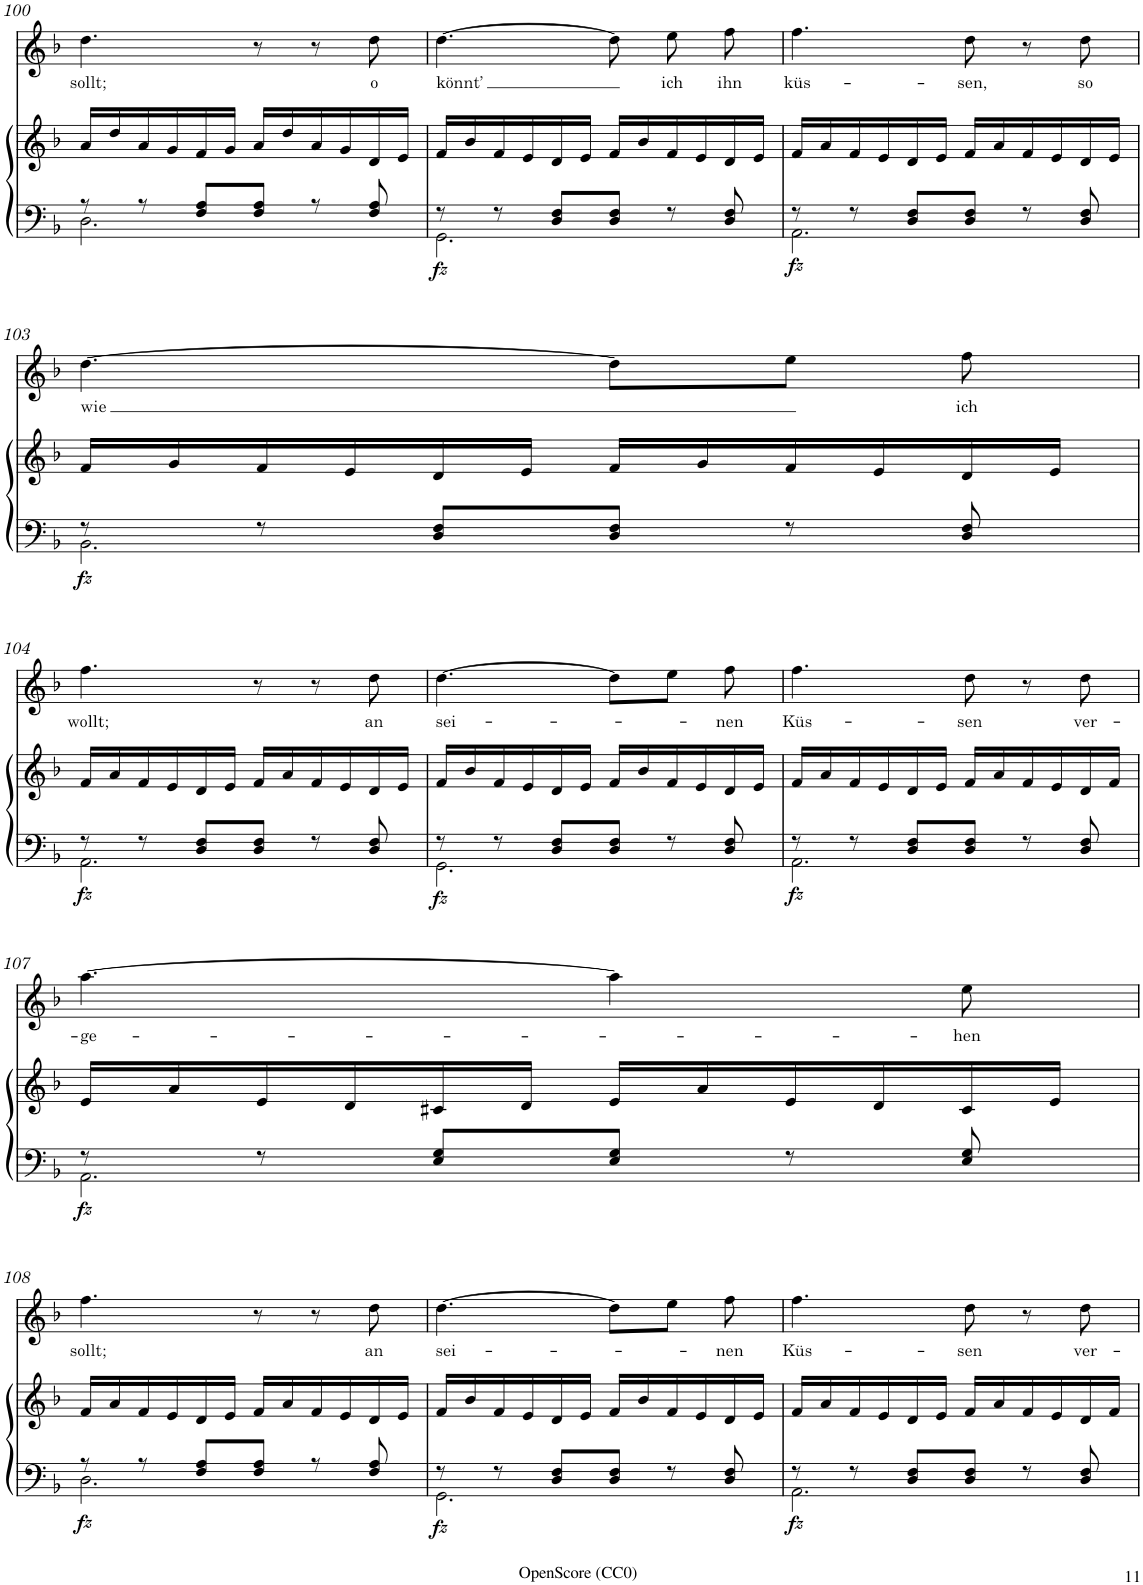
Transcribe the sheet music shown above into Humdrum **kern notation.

**kern	**kern	**dynam	**kern	**text
*part2	*part2	*part2	*part1	*part1
*staff3	*staff2	*staff2/3	*staff1	*staff1
*I"Pianoforte	*	*	*I"Singstimme Voice	*
*I'Pno	*	*	*	*
!!LO:PB:g=z
*clefF4	*clefG2	*	*clefG2	*
*k[b-]	*k[b-]	*	*k[b-]	*
*M6/8	*M6/8	*	*M6/8	*
=100	=100	=100	=100	=100
*^	*	*	*	*
!	!	!	!	!	!LO:LY:b
8r	2.D\	16a/LL	.	4.dd\	sollt;
.	.	16dd/	.	.	.
8r	.	16a/	.	.	.
.	.	16g/	.	.	.
8F/ 8A/L	.	16f/	.	.	.
.	.	16g/JJ	.	.	.
8F/ 8A/J	.	16a/LL	.	8r	.
.	.	16dd/	.	.	.
8r	.	16a/	.	8r	.
.	.	16g/	.	.	.
!	!	!	!	!	!LO:LY:b
8F/ 8A/	.	16d/	.	8dd\	o
.	.	16e/JJ	.	.	.
=101	=101	=101	=101	=101	=101
!	!	!	!LO:DY:b=2	!	!LO:LY:b
8r	2.GG\	16f/LL	fz	[4.dd\	könnt’
.	.	16b-/	.	.	.
8r	.	16f/	.	.	.
.	.	16e/	.	.	.
8D/ 8F/L	.	16d/	.	.	.
.	.	16e/JJ	.	.	.
8D/ 8F/J	.	16f/LL	.	8dd\]	.
.	.	16b-/	.	.	.
!	!	!	!	!	!LO:LY:b
8r	.	16f/	.	8ee\	ich
.	.	16e/	.	.	.
!	!	!	!	!	!LO:LY:b
8D/ 8F/	.	16d/	.	8ff\	ihn
.	.	16e/JJ	.	.	.
=102	=102	=102	=102	=102	=102
!	!	!	!LO:DY:b=2	!	!LO:LY:b
8r	2.AA\	16f/LL	fz	4.ff\	küs-
.	.	16a/	.	.	.
8r	.	16f/	.	.	.
.	.	16e/	.	.	.
8D/ 8F/L	.	16d/	.	.	.
.	.	16e/JJ	.	.	.
!	!	!	!	!	!LO:LY:b
8D/ 8F/J	.	16f/LL	.	8dd\	-sen,
.	.	16a/	.	.	.
8r	.	16f/	.	8r	.
.	.	16e/	.	.	.
!	!	!	!	!	!LO:LY:b
8D/ 8F/	.	16d/	.	8dd\	so
.	.	16e/JJ	.	.	.
!!LO:LB:g=z
=103	=103	=103	=103	=103	=103
!	!	!	!LO:DY:b=2	!	!LO:LY:b
8r	2.BB-\	16f/LL	fz	[4.dd\	wie
.	.	16g/	.	.	.
8r	.	16f/	.	.	.
.	.	16e/	.	.	.
8D/ 8F/L	.	16d/	.	.	.
.	.	16e/JJ	.	.	.
8D/ 8F/J	.	16f/LL	.	8dd\L]	.
.	.	16g/	.	.	.
8r	.	16f/	.	8ee\J	.
.	.	16e/	.	.	.
!	!	!	!	!	!LO:LY:b
8D/ 8F/	.	16d/	.	8ff\	ich
.	.	16e/JJ	.	.	.
!!LO:LB:g=z
=104	=104	=104	=104	=104	=104
!	!	!	!LO:DY:b=2	!	!LO:LY:b
8r	2.AA\	16f/LL	fz	4.ff\	wollt;
.	.	16a/	.	.	.
8r	.	16f/	.	.	.
.	.	16e/	.	.	.
8D/ 8F/L	.	16d/	.	.	.
.	.	16e/JJ	.	.	.
8D/ 8F/J	.	16f/LL	.	8r	.
.	.	16a/	.	.	.
8r	.	16f/	.	8r	.
.	.	16e/	.	.	.
!	!	!	!	!	!LO:LY:b
8D/ 8F/	.	16d/	.	8dd\	an
.	.	16e/JJ	.	.	.
=105	=105	=105	=105	=105	=105
!	!	!	!LO:DY:b=2	!	!LO:LY:b
8r	2.GG\	16f/LL	fz	[4.dd\	sei-
.	.	16b-/	.	.	.
8r	.	16f/	.	.	.
.	.	16e/	.	.	.
8D/ 8F/L	.	16d/	.	.	.
.	.	16e/JJ	.	.	.
8D/ 8F/J	.	16f/LL	.	8dd\L]	.
.	.	16b-/	.	.	.
8r	.	16f/	.	8ee\J	.
.	.	16e/	.	.	.
!	!	!	!	!	!LO:LY:b
8D/ 8F/	.	16d/	.	8ff\	-nen
.	.	16e/JJ	.	.	.
=106	=106	=106	=106	=106	=106
!	!	!	!LO:DY:b=2	!	!LO:LY:b
8r	2.AA\	16f/LL	fz	4.ff\	Küs-
.	.	16a/	.	.	.
8r	.	16f/	.	.	.
.	.	16e/	.	.	.
8D/ 8F/L	.	16d/	.	.	.
.	.	16e/JJ	.	.	.
!	!	!	!	!	!LO:LY:b
8D/ 8F/J	.	16f/LL	.	8dd\	-sen
.	.	16a/	.	.	.
8r	.	16f/	.	8r	.
.	.	16e/	.	.	.
!	!	!	!	!	!LO:LY:b
8D/ 8F/	.	16d/	.	8dd\	ver-
.	.	16f/JJ	.	.	.
!!LO:LB:g=z
=107	=107	=107	=107	=107	=107
!	!	!	!LO:DY:b=2	!	!LO:LY:b
8r	2.AA\	16e/LL	fz	[4.aa\	-ge-
.	.	16a/	.	.	.
8r	.	16e/	.	.	.
.	.	16d/	.	.	.
8E/ 8G/L	.	16c#X/	.	.	.
.	.	16d/JJ	.	.	.
8E/ 8G/J	.	16e/LL	.	4aa\]	.
.	.	16a/	.	.	.
8r	.	16e/	.	.	.
.	.	16d/	.	.	.
!	!	!	!	!	!LO:LY:b
8E/ 8G/	.	16c#/	.	8ee\	-hen
.	.	16e/JJ	.	.	.
!!LO:LB:g=z
=108	=108	=108	=108	=108	=108
!	!	!	!LO:DY:b=2	!	!LO:LY:b
8r	2.D\	16f/LL	fz	4.ff\	sollt;
.	.	16a/	.	.	.
8r	.	16f/	.	.	.
.	.	16e/	.	.	.
8F/ 8A/L	.	16d/	.	.	.
.	.	16e/JJ	.	.	.
8F/ 8A/J	.	16f/LL	.	8r	.
.	.	16a/	.	.	.
8r	.	16f/	.	8r	.
.	.	16e/	.	.	.
!	!	!	!	!	!LO:LY:b
8F/ 8A/	.	16d/	.	8dd\	an
.	.	16e/JJ	.	.	.
=109	=109	=109	=109	=109	=109
!	!	!	!LO:DY:b=2	!	!LO:LY:b
8r	2.GG\	16f/LL	fz	[4.dd\	sei-
.	.	16b-/	.	.	.
8r	.	16f/	.	.	.
.	.	16e/	.	.	.
8D/ 8F/L	.	16d/	.	.	.
.	.	16e/JJ	.	.	.
8D/ 8F/J	.	16f/LL	.	8dd\L]	.
.	.	16b-/	.	.	.
8r	.	16f/	.	8ee\J	.
.	.	16e/	.	.	.
!	!	!	!	!	!LO:LY:b
8D/ 8F/	.	16d/	.	8ff\	-nen
.	.	16e/JJ	.	.	.
=110	=110	=110	=110	=110	=110
!	!	!	!LO:DY:b=2	!	!LO:LY:b
8r	2.AA\	16f/LL	fz	4.ff\	Küs-
.	.	16a/	.	.	.
8r	.	16f/	.	.	.
.	.	16e/	.	.	.
8D/ 8F/L	.	16d/	.	.	.
.	.	16e/JJ	.	.	.
!	!	!	!	!	!LO:LY:b
8D/ 8F/J	.	16f/LL	.	8dd\	-sen
.	.	16a/	.	.	.
8r	.	16f/	.	8r	.
.	.	16e/	.	.	.
!	!	!	!	!	!LO:LY:b
8D/ 8F/	.	16d/	.	8dd\	ver-
.	.	16f/JJ	.	.	.
*v	*v	*	*	*	*
=	=	=	=	=
*-	*-	*-	*-	*-
